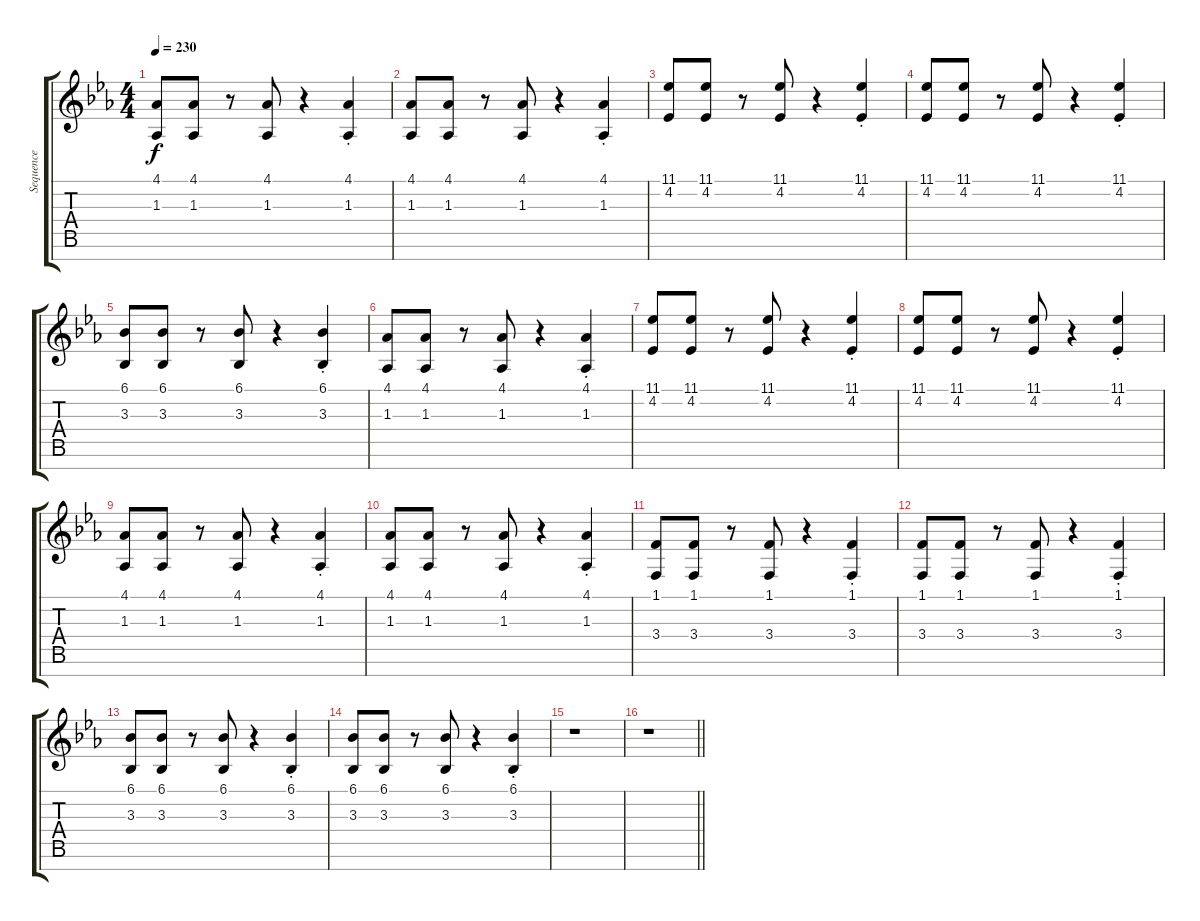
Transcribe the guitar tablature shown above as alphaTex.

\track ("Sequence" "Sequence") {instrument lead2sawtooth}
\staff {score tabs}
\tuning (E4 B3 G3 D3 A2 E2 B1) {hide}
\ts (4 4)
\tempo 230
\clef g2
\ks eb
(4.1 1.3).8{dy f} (4.1 1.3).8 r.8 (4.1 1.3).8 r.4 (4.1{st} 1.3{st}).4 |
(4.1 1.3).8 (4.1 1.3).8 r.8 (4.1 1.3).8 r.4 (4.1{st} 1.3{st}).4 |
(11.1 4.2).8 (11.1 4.2).8 r.8 (11.1 4.2).8 r.4 (11.1{st} 4.2{st}).4 |
(11.1 4.2).8 (11.1 4.2).8 r.8 (11.1 4.2).8 r.4 (11.1{st} 4.2{st}).4 |
(6.1 3.3).8 (6.1 3.3).8 r.8 (6.1 3.3).8 r.4 (6.1{st} 3.3{st}).4 |
(4.1 1.3).8 (4.1 1.3).8 r.8 (4.1 1.3).8 r.4 (4.1{st} 1.3{st}).4 |
(11.1 4.2).8 (11.1 4.2).8 r.8 (11.1 4.2).8 r.4 (11.1{st} 4.2{st}).4 |
(11.1 4.2).8 (11.1 4.2).8 r.8 (11.1 4.2).8 r.4 (11.1{st} 4.2{st}).4 |
(4.1 1.3).8 (4.1 1.3).8 r.8 (4.1 1.3).8 r.4 (4.1{st} 1.3{st}).4 |
(4.1 1.3).8 (4.1 1.3).8 r.8 (4.1 1.3).8 r.4 (4.1{st} 1.3{st}).4 |
(1.1 3.4).8 (1.1 3.4).8 r.8 (1.1 3.4).8 r.4 (1.1{st} 3.4{st}).4 |
(1.1 3.4).8 (1.1 3.4).8 r.8 (1.1 3.4).8 r.4 (1.1{st} 3.4{st}).4 |
(6.1 3.3).8 (6.1 3.3).8 r.8 (6.1 3.3).8 r.4 (6.1{st} 3.3{st}).4 |
(6.1 3.3).8 (6.1 3.3).8 r.8 (6.1 3.3).8 r.4 (6.1{st} 3.3{st}).4 |
r.1 |
\barLineRight lightlight
r.1
